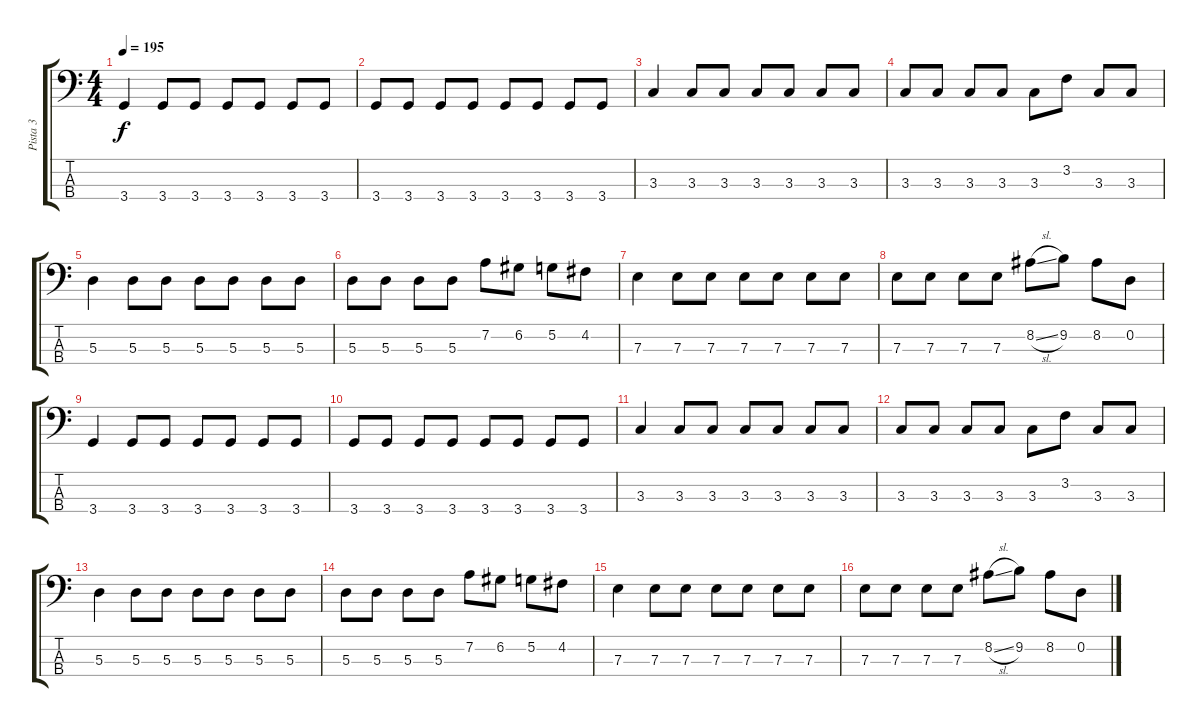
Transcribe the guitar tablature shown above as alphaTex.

\track ("Pista 3" "Pista 3") {instrument electricbasspick}
\staff {score tabs}
\tuning (G2 D2 A1 E1) {hide}
\ts (4 4)
\tempo 195
\clef f4
\ks c
3.4.4{dy f} 3.4.8 3.4.8 3.4.8 3.4.8 3.4.8 3.4.8 |
3.4.8 3.4.8 3.4.8 3.4.8 3.4.8 3.4.8 3.4.8 3.4.8 |
3.3.4 3.3.8 3.3.8 3.3.8 3.3.8 3.3.8 3.3.8 |
3.3.8 3.3.8 3.3.8 3.3.8 3.3.8 3.2.8 3.3.8 3.3.8 |
5.3.4 5.3.8 5.3.8 5.3.8 5.3.8 5.3.8 5.3.8 |
5.3.8 5.3.8 5.3.8 5.3.8 7.2.8 6.2.8 5.2.8 4.2.8 |
7.3.4 7.3.8 7.3.8 7.3.8 7.3.8 7.3.8 7.3.8 |
7.3.8 7.3.8 7.3.8 7.3.8 8.2{sl}.8 9.2.8 8.2.8 0.2.8 |
3.4.4 3.4.8 3.4.8 3.4.8 3.4.8 3.4.8 3.4.8 |
3.4.8 3.4.8 3.4.8 3.4.8 3.4.8 3.4.8 3.4.8 3.4.8 |
3.3.4 3.3.8 3.3.8 3.3.8 3.3.8 3.3.8 3.3.8 |
3.3.8 3.3.8 3.3.8 3.3.8 3.3.8 3.2.8 3.3.8 3.3.8 |
5.3.4 5.3.8 5.3.8 5.3.8 5.3.8 5.3.8 5.3.8 |
5.3.8 5.3.8 5.3.8 5.3.8 7.2.8 6.2.8 5.2.8 4.2.8 |
7.3.4 7.3.8 7.3.8 7.3.8 7.3.8 7.3.8 7.3.8 |
7.3.8 7.3.8 7.3.8 7.3.8 8.2{sl}.8 9.2.8 8.2.8 0.2.8
